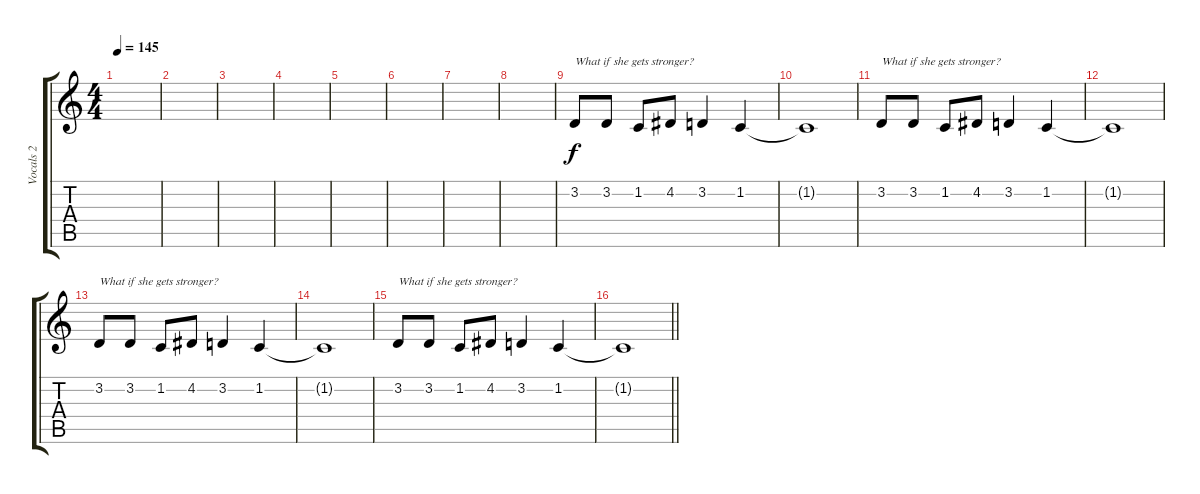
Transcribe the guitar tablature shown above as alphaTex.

\track ("Vocals 2" "Vocals 2") {instrument trumpet}
\staff {score tabs}
\tuning (E4 B3 G3 D3 A2 E2) {hide}
\ts (4 4)
\tempo 145
\clef g2
\ks c
|
|
|
|
|
|
|
|
3.2.8{txt "What if she gets stronger?"} 3.2.8 1.2.8 4.2.8 3.2.4 1.2.4 |
1.2{t}.1 |
3.2.8{txt "What if she gets stronger?"} 3.2.8 1.2.8 4.2.8 3.2.4 1.2.4 |
1.2{t}.1 |
3.2.8{txt "What if she gets stronger?"} 3.2.8 1.2.8 4.2.8 3.2.4 1.2.4 |
1.2{t}.1 |
3.2.8{txt "What if she gets stronger?"} 3.2.8 1.2.8 4.2.8 3.2.4 1.2.4 |
\barLineRight lightlight
1.2{t}.1
